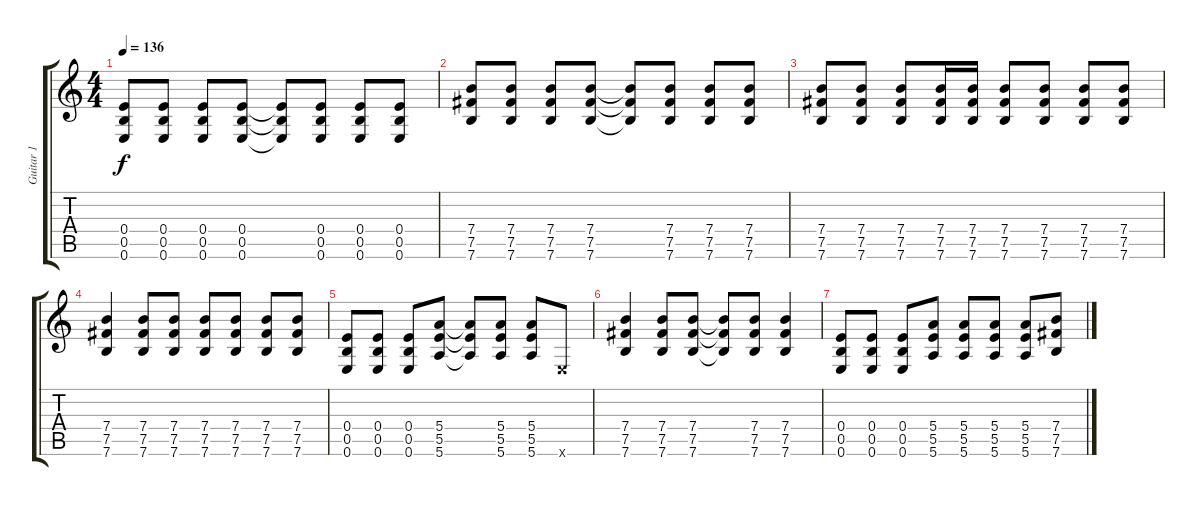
\track ("Guitar 1" "Guitar 1") {instrument acousticguitarsteel}
\staff {score tabs}
\tuning (E4 B3 Ab3 E3 B2 E2) {hide}
\ts (4 4)
\tempo 136
\clef g2
\ks c
(0.4 0.5 0.6).8{dy f} (0.4 0.5 0.6).8 (0.4 0.5 0.6).8 (0.4 0.5 0.6).8 (0.4{t} 0.5{t} 0.6{t}).8 (0.4 0.5 0.6).8 (0.4 0.5 0.6).8 (0.4 0.5 0.6).8 |
(7.4 7.5 7.6).8 (7.4 7.5 7.6).8 (7.4 7.5 7.6).8 (7.4 7.5 7.6).8 (7.4{t} 7.5{t} 7.6{t}).8 (7.4 7.5 7.6).8 (7.4 7.5 7.6).8 (7.4 7.5 7.6).8 |
(7.4 7.5 7.6).8 (7.4 7.5 7.6).8 (7.4 7.5 7.6).8 (7.4 7.5 7.6).16 (7.4 7.5 7.6).16 (7.4 7.5 7.6).8 (7.4 7.5 7.6).8 (7.4 7.5 7.6).8 (7.4 7.5 7.6).8 |
(7.4 7.5 7.6).4 (7.4 7.5 7.6).8 (7.4 7.5 7.6).8 (7.4 7.5 7.6).8 (7.4 7.5 7.6).8 (7.4 7.5 7.6).8 (7.4 7.5 7.6).8 |
(0.4 0.5 0.6).8 (0.4 0.5 0.6).8 (0.4 0.5 0.6).8 (5.4 5.5 5.6).8 (5.4{t} 5.5{t} 5.6{t}).8 (5.4 5.5 5.6).8 (5.4 5.5 5.6).8 0.6{x}.8 |
(7.4 7.5 7.6).4 (7.4 7.5 7.6).8 (7.4 7.5 7.6).8 (7.4{t} 7.5{t} 7.6{t}).8 (7.4 7.5 7.6).8 (7.4 7.5 7.6).4 |
(0.4 0.5 0.6).8 (0.4 0.5 0.6).8 (0.4 0.5 0.6).8 (5.4 5.5 5.6).8 (5.4 5.5 5.6).8 (5.4 5.5 5.6).8 (5.4 5.5 5.6).8 (7.4 7.5 7.6).8
